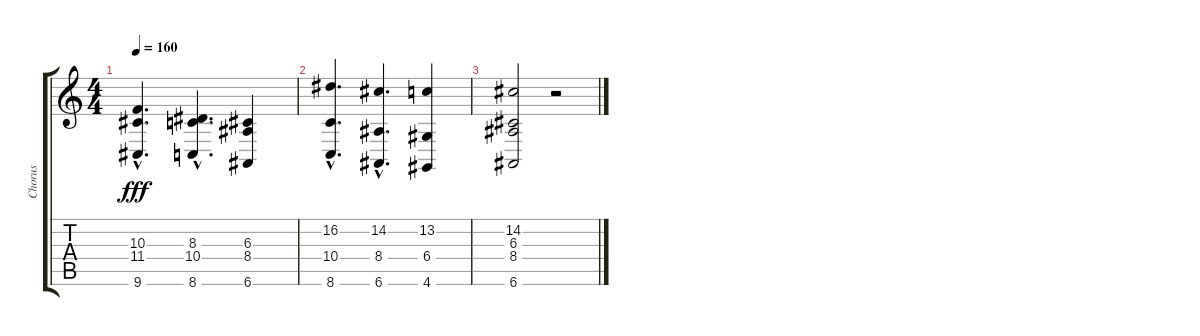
\track ("Chorus" "Chorus") {instrument lead6voice}
\staff {score tabs}
\tuning (E4 B3 G3 D3 A2 E2) {hide}
\ts (4 4)
\tempo 160
\clef g2
\ks c
(10.3{hac} 11.4{hac} 9.6{hac}).4{d dy fff} (8.3{hac} 10.4{hac} 8.6{hac}).4{d} (6.3 8.4 6.6).4 |
(16.2{hac} 10.4{hac} 8.6{hac}).4{d} (14.2{hac} 8.4{hac} 6.6{hac}).4{d} (13.2 6.4 4.6).4 |
(14.2 6.3 8.4 6.6).2 r.2
